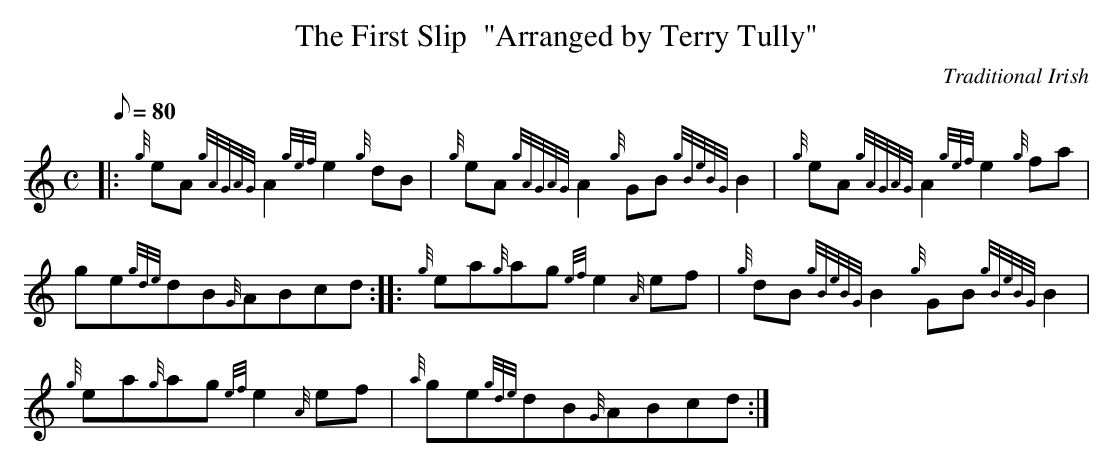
X:1
T:The First Slip  "Arranged by Terry Tully"
M:C
L:1/8
Q:80
C:Traditional Irish
K:HP
|: {g}eA{gAGAG}A2{gef}e2{g}dB|
{g}eA{gAGAG}A2{g}GB{gBeBG}B2|
{g}eA{gAGAG}A2{gef}e2{g}fa|  !
ge{gde}dB{G}ABcd:| |:
{g}ea{g}ag{ef}e2{A}ef|
{g}dB{gBeBG}B2{g}GB{gBeBG}B2|  !
{g}ea{g}ag{ef}e2{A}ef|
{a}ge{gde}dB{G}ABcd:|

